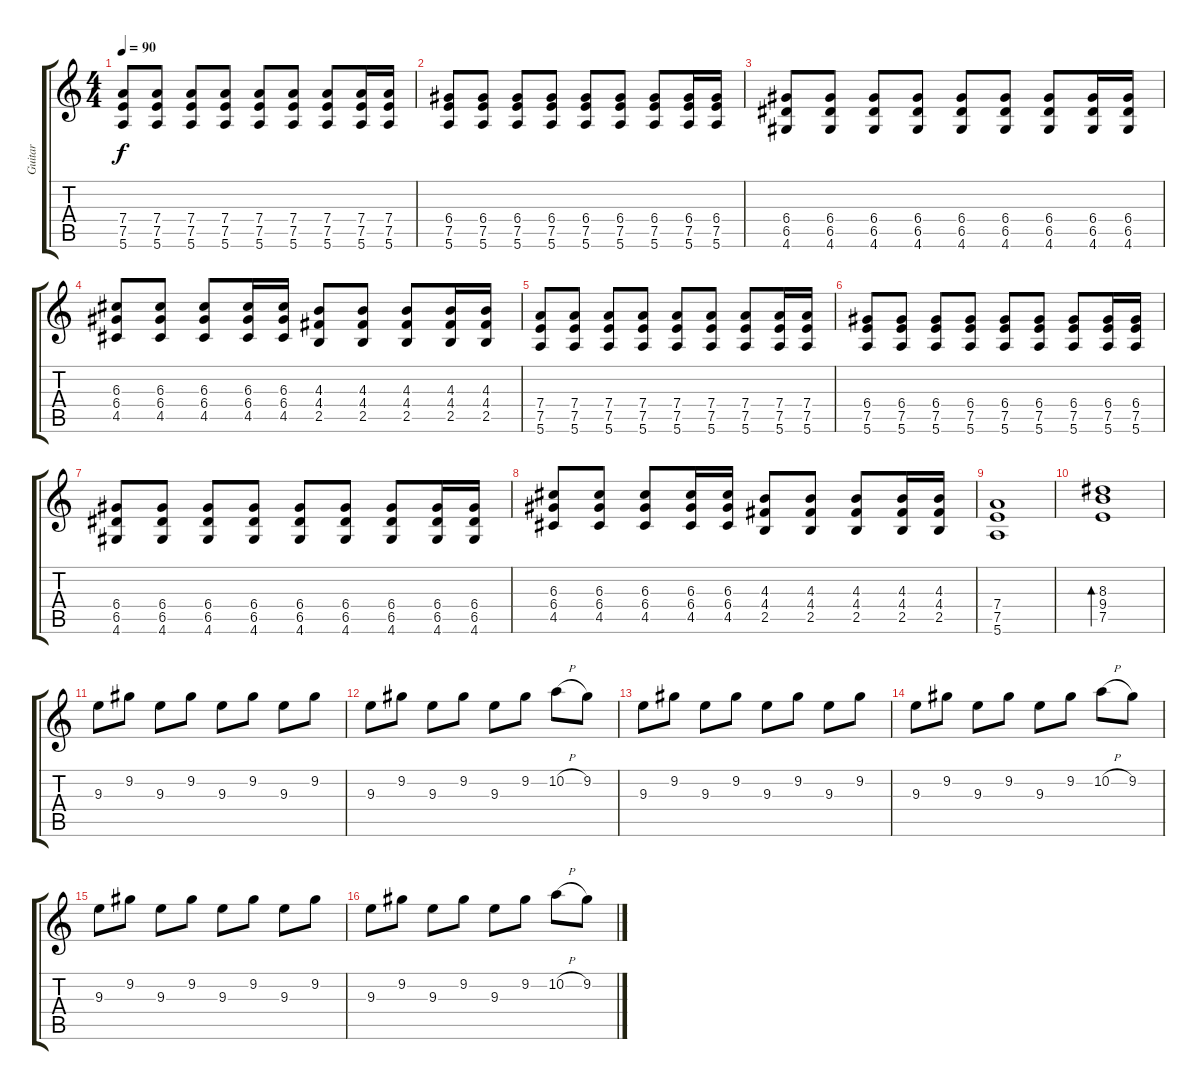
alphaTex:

\track ("Guitar" "Guitar") {instrument electricguitarclean}
\staff {score tabs}
\tuning (E4 B3 G3 D3 A2 E2) {hide}
\ts (4 4)
\tempo 90
\clef g2
\ks c
(7.4 7.5 5.6).8{dy f} (7.4 7.5 5.6).8 (7.4 7.5 5.6).8 (7.4 7.5 5.6).8 (7.4 7.5 5.6).8 (7.4 7.5 5.6).8 (7.4 7.5 5.6).8 (7.4 7.5 5.6).16 (7.4 7.5 5.6).16 |
(6.4 7.5 5.6).8 (6.4 7.5 5.6).8 (6.4 7.5 5.6).8 (6.4 7.5 5.6).8 (6.4 7.5 5.6).8 (6.4 7.5 5.6).8 (6.4 7.5 5.6).8 (6.4 7.5 5.6).16 (6.4 7.5 5.6).16 |
(6.4 6.5 4.6).8 (6.4 6.5 4.6).8 (6.4 6.5 4.6).8 (6.4 6.5 4.6).8 (6.4 6.5 4.6).8 (6.4 6.5 4.6).8 (6.4 6.5 4.6).8 (6.4 6.5 4.6).16 (6.4 6.5 4.6).16 |
(6.3 6.4 4.5).8 (6.3 6.4 4.5).8 (6.3 6.4 4.5).8 (6.3 6.4 4.5).16 (6.3 6.4 4.5).16 (4.3 4.4 2.5).8 (4.3 4.4 2.5).8 (4.3 4.4 2.5).8 (4.3 4.4 2.5).16 (4.3 4.4 2.5).16 |
(7.4 7.5 5.6).8 (7.4 7.5 5.6).8 (7.4 7.5 5.6).8 (7.4 7.5 5.6).8 (7.4 7.5 5.6).8 (7.4 7.5 5.6).8 (7.4 7.5 5.6).8 (7.4 7.5 5.6).16 (7.4 7.5 5.6).16 |
(6.4 7.5 5.6).8 (6.4 7.5 5.6).8 (6.4 7.5 5.6).8 (6.4 7.5 5.6).8 (6.4 7.5 5.6).8 (6.4 7.5 5.6).8 (6.4 7.5 5.6).8 (6.4 7.5 5.6).16 (6.4 7.5 5.6).16 |
(6.4 6.5 4.6).8 (6.4 6.5 4.6).8 (6.4 6.5 4.6).8 (6.4 6.5 4.6).8 (6.4 6.5 4.6).8 (6.4 6.5 4.6).8 (6.4 6.5 4.6).8 (6.4 6.5 4.6).16 (6.4 6.5 4.6).16 |
(6.3 6.4 4.5).8 (6.3 6.4 4.5).8 (6.3 6.4 4.5).8 (6.3 6.4 4.5).16 (6.3 6.4 4.5).16 (4.3 4.4 2.5).8 (4.3 4.4 2.5).8 (4.3 4.4 2.5).8 (4.3 4.4 2.5).16 (4.3 4.4 2.5).16 |
(7.4 7.5 5.6).1 |
(8.3 9.4 7.5).1{bd 480} |
9.3.8 9.2.8 9.3.8 9.2.8 9.3.8 9.2.8 9.3.8 9.2.8 |
9.3.8 9.2.8 9.3.8 9.2.8 9.3.8 9.2.8 10.2{h}.8 9.2.8 |
9.3.8 9.2.8 9.3.8 9.2.8 9.3.8 9.2.8 9.3.8 9.2.8 |
9.3.8 9.2.8 9.3.8 9.2.8 9.3.8 9.2.8 10.2{h}.8 9.2.8 |
9.3.8{volume 11} 9.2.8 9.3.8 9.2.8 9.3.8 9.2.8 9.3.8 9.2.8 |
9.3.8 9.2.8 9.3.8 9.2.8 9.3.8 9.2.8 10.2{h}.8 9.2.8
